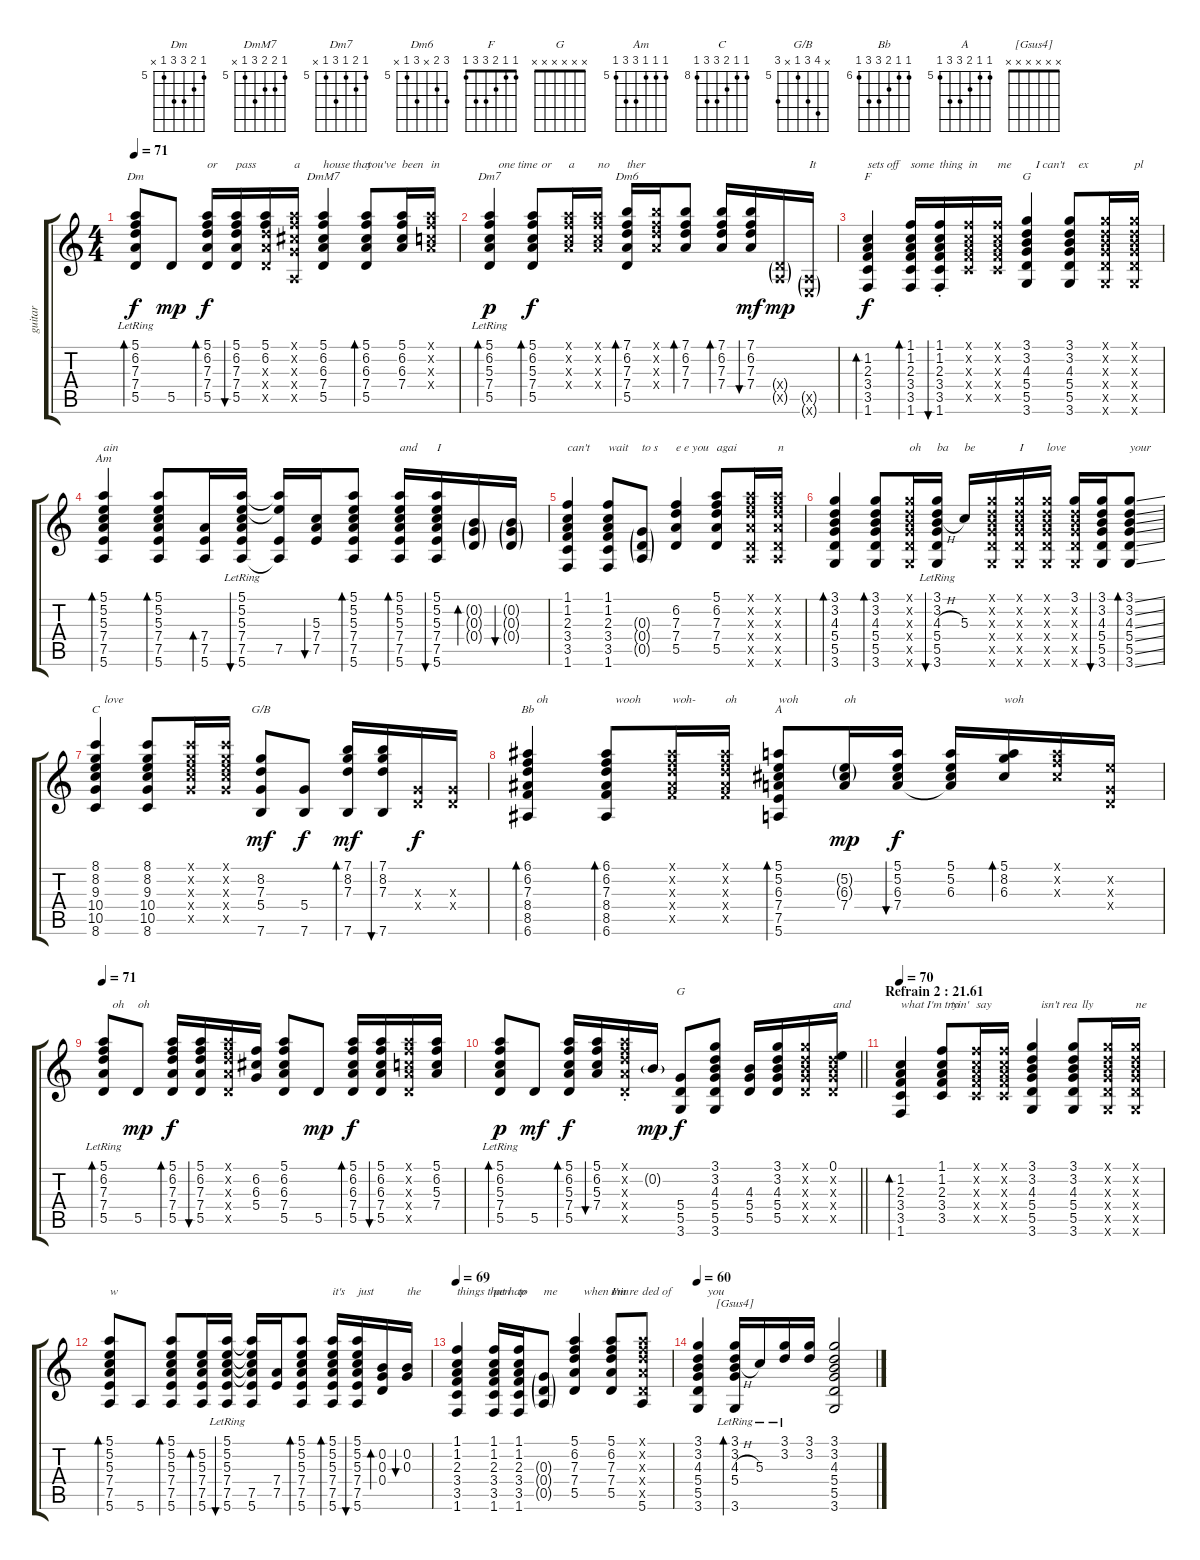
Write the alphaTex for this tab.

\track ("guitar" "guitar") {instrument acousticguitarnylon}
\staff {score tabs}
\tuning (E4 B3 G3 D3 A2 E2) {hide}
\chord ("Dm" 5 6 7 7 5 x) {firstfret 5}
\chord ("DmM7" 5 6 6 7 5 x) {firstfret 5}
\chord ("Dm7" 5 6 5 7 5 x) {firstfret 5}
\chord ("Dm6" 7 6 x 7 5 x) {firstfret 5}
\chord ("F" 1 1 2 3 3 1)
\chord ("G" 3 3 4 5 5 3)
\chord ("Am" 5 5 5 7 7 5) {firstfret 5}
\chord ("C" 8 8 9 10 10 8) {firstfret 8}
\chord ("G/B" x 8 7 5 x 7) {firstfret 5}
\chord ("Bb" 6 6 7 8 8 6) {firstfret 6}
\chord ("A" 5 5 6 7 7 5) {firstfret 5}
\chord ("G" x x x x x x)
\chord ("[Gsus4]" x x x x x x)
\ts (4 4)
\tempo 71
\clef g2
\ks c
(5.1{lr} 6.2{lr} 7.3{lr} 7.4{lr} 5.5{lr}).8{bd 60 ch "Dm" dy f beam Up} 5.5.8{dy mp beam Up} (5.1 6.2 7.3 7.4 5.5).16{bd 60 txt "or" dy f beam Up} (5.1 6.2 7.3 7.4 5.5).16{bu 60 txt "pass" beam Up} (5.1 6.2 7.3{x} 7.4{x} 5.5{x}).16{beam Up} (5.1{x} 6.2{x} 6.3{x} 5.4{x} 0.5{x}).16{txt "a" beam Up} (5.1 6.2 6.3 7.4 5.5).4{ch "DmM7" txt "house that" beam Up} (5.1 6.2 6.3 7.4 5.5).8{bd 30 txt "you've" beam Up} (5.1 6.2 6.3 7.4).16{txt "been" beam Up} (5.1{x} 6.2{x} 5.3{x} 7.4{x}).16{txt "in" beam Up} |
(5.1{lr} 6.2{lr} 5.3{lr} 7.4{lr} 5.5{lr}).4{bd 30 ch "Dm7" txt "   one time" dy p beam Up} (5.1 6.2 5.3 7.4 5.5).8{bd 30 txt "   or" dy f beam Up} (5.1{x} 6.2{x} 5.3{x} 7.4{x}).16{txt "a" beam Up} (5.1{x} 6.2{x} 5.3{x} 7.4{x}).16{txt "no" beam Up} (7.1 6.2 7.3 7.4 5.5).16{bd 30 ch "Dm6" txt "ther" beam Up} (7.1{x} 6.2{x} 7.3{x} 7.4{x}).16{beam Up} (7.1 6.2 7.3 7.4).8{bd 30 beam Up} (7.1 6.2 7.3 7.4).16{bd 30 beam Up} (7.1 6.2 7.3 7.4).16{bu 30 dy mf beam Up} (0.4{g x} 0.5{g x}).16{dy mp beam Up} (0.5{g x} 0.6{g x}).16{txt "It" beam Up} |
(1.2 2.3 3.4 3.5 1.6).4{bd 30 ch "F" txt "sets off" dy f} (1.1 1.2 2.3 3.4 3.5 1.6).16{bd 30 txt "some"} (1.1{st} 1.2{st} 2.3{st} 3.4{st} 3.5{st} 1.6{st}).16{bu 30 txt "thing"} (1.1{x} 1.2{x} 2.3{x} 3.4{x} 3.5{x}).16{txt "in"} (1.1{x} 1.2{x} 2.3{x} 3.4{x} 3.5{x}).16{txt "me"} (3.1 3.2 4.3 5.4 5.5 3.6).4{ch "G" txt "   I can't"} (3.1 3.2 4.3 5.4 5.5 3.6).8{txt "   ex"} (3.1{x} 3.2{x} 4.3{x} 5.4{x} 5.5{x} 3.6{x}).16 (3.1{x} 3.2{x} 4.3{x} 5.4{x} 5.5{x} 3.6{x}).16{txt "pl"} |
(5.1 5.2 5.3 7.4 7.5 5.6).4{bd 30 ch "Am" txt "ain"} (5.1 5.2 5.3 7.4 7.5 5.6).8{bd 30} (7.4 7.5 5.6).16{bd 30} (5.1{lr} 5.2{lr} 5.3{lr} 7.4{lr} 7.5{lr} 5.6{lr}).16{bu 30} (5.1{t} 5.2{t} 7.5 5.6{t}).16 (5.3 7.4 7.5).16{bu 30} (5.1 5.2 5.3 7.4 7.5 5.6).8{bd 30} (5.1 5.2 5.3 7.4 7.5 5.6).16{bd 30 txt "and"} (5.1 5.2 5.3 7.4 7.5 5.6).16{bu 30 txt "I"} (0.2{g} 0.3{g} 0.4{g}).16{bd 30} (0.2{g} 0.3{g} 0.4{g}).16{bu 30} |
(1.1 1.2 2.3 3.4 3.5 1.6).4{txt "can't"} (1.1 1.2 2.3 3.4 3.5 1.6).8{txt "wait"} (0.3{g} 0.4{g} 0.5{g}).8{txt "to s"} (6.2 7.3 7.4 5.5).4{txt "e e you" beam Up} (5.1 6.2 7.3 7.4 5.5).8{txt "agai" beam Up} (5.1{x} 6.2{x} 7.3{x} 7.4{x} 5.5{x} 5.6{x}).16{beam Up} (5.1{x} 6.2{x} 7.3{x} 7.4{x} 5.5{x} 5.6{x}).16{txt "n" beam Up} |
(3.1 3.2 4.3 5.4 5.5 3.6).4{bd 30} (3.1 3.2 4.3 5.4 5.5 3.6).8{bd 30} (3.1{x} 3.2{x} 4.3{x} 5.4{x} 5.5{x} 3.6{x}).16{txt "oh"} (3.1{lr} 3.2{lr} 4.3{h lr} 5.4{lr} 5.5{lr} 3.6{lr}).16{bu 30 txt "ba"} 5.3.16{txt "be"} (3.1{x} 3.2{x} 4.3{x} 5.4{x} 5.5{x} 3.6{x}).16 (3.1{x} 3.2{x} 4.3{x} 5.4{x} 5.5{x} 3.6{x}).16{txt "I"} (3.1{x} 3.2{x} 4.3{x} 5.4{x} 5.5{x} 3.6{x}).16{txt "love"} (3.1 3.2{x} 4.3{x} 5.4{x} 5.5{x} 3.6{x}).16 (3.1 3.2 4.3 5.4 5.5 3.6).16{bu 30} (3.1{ss} 3.2{ss} 4.3{ss} 5.4{ss} 5.5{ss} 3.6{ss}).8{bd 30 txt "your"} |
(8.1 8.2 9.3 10.4 10.5 8.6).4{ch "C" txt "   love" beam Up} (8.1 8.2 9.3 10.4 10.5 8.6).8{beam Up} (8.1{x} 8.2{x} 9.3{x} 10.4{x} 10.5{x}).16{beam Up} (8.1{x} 8.2{x} 9.3{x} 10.4{x} 10.5{x}).16{beam Up} (8.2 7.3 5.4 7.6).8{ch "G/B" dy mf} (5.4 7.6).8{dy f} (7.1 8.2 7.3 7.6).16{bd 30 dy mf beam Up} (7.1 8.2 7.3 7.6).16{bu 30 beam Up} (0.3{x} 0.4{x}).16{dy f beam Up} (0.3{x} 0.4{x}).16{beam Up} |
(6.1 6.2 7.3 8.4 8.5 6.6).4{bd 30 ch "Bb" txt "   oh"} (6.1 6.2 7.3 8.4 8.5 6.6).8{bd 30 txt "   wooh" beam Up} (6.1{x} 6.2{x} 7.3{x} 8.4{x} 8.5{x}).16{txt "woh-" beam Up} (6.1{x} 6.2{x} 7.3{x} 8.4{x} 8.5{x}).16{txt "oh" beam Up} (5.1 5.2 6.3 7.4 7.5 5.6).8{bd 30 ch "A" txt "woh"} (5.2{g} 6.3{g} 7.4).16{txt "oh" dy mp} (5.1 5.2 6.3 7.4).16{bu 30 dy f} (5.1 5.2 6.3 7.4{t}).16{beam Up} (5.1 8.2 6.3).16{bd 30 txt "woh" beam Up} (5.1{x} 6.2{x} 6.3{x}).16{beam Up} (5.2{x} 0.3{x} 0.4{x}).16{beam Up} |
\tempo 71
(5.1{lr} 6.2{lr} 7.3{lr} 7.4{lr} 5.5{lr}).8{bd 60 txt "   oh" beam Up} 5.5.8{txt "oh" dy mp beam Up} (5.1 6.2 7.3 7.4 5.5).16{bd 60 dy f beam Up} (5.1 6.2 7.3 7.4 5.5).16{bu 60 beam Up} (5.1{x} 6.2{x} 7.3{x} 7.4{x} 5.5{x}).16{beam Up} (6.2 6.3 5.4).16{beam Up} (5.1 6.2 6.3 7.4 5.5).8{beam Up} 5.5.8{dy mp beam Up} (5.1 6.2 6.3 7.4 5.5).16{bd 30 dy f beam Up} (5.1 6.2 6.3 7.4 5.5).16{bu 30 beam Up} (5.1{x} 6.2{x} 5.3{x} 7.4{x} 5.5{x}).16{beam Up} (5.1 6.2 5.3 7.4).16{beam Up} |
\barLineRight lightlight
(5.1{lr} 6.2{lr} 5.3{lr} 7.4{lr} 5.5{lr}).8{bd 30 dy p beam Up} 5.5.8{dy mf beam Up} (5.1 6.2 5.3 7.4 5.5).16{bd 30 dy f beam Up} (5.1 6.2 5.3 7.4).16{bu 30 beam Up} (5.1{st x} 6.2{st x} 7.3{x} 7.4{x} 5.5{x}).16{beam Up} 0.2{g}.16{dy mp beam Up} (5.4 5.5 3.6).8{ch "G" dy f} (3.1 3.2 4.3 5.4 5.5 3.6).8 (4.3 5.4 5.5).16{beam Up} (3.1 3.2 4.3 5.4 5.5).16{beam Up} (3.1{x} 3.2{x} 4.3{x} 5.4{x} 5.5{x}).16{beam Up} (0.1 3.2{x} 4.3{x} 5.4{x} 5.5{x}).16{txt "and" beam Up} |
\section ("" "Refrain 2 : 21.61")
\tempo 70
(1.2 2.3 3.4 3.5 1.6).4{bd 30 txt "what I'm tryin'"} (1.1 1.2 2.3 3.4 3.5).8{txt "   to"} (1.1{x} 1.2{x} 2.3{x} 3.4{x} 3.5{x}).16{txt "say"} (1.1{x} 1.2{x} 2.3{x} 3.4{x} 3.5{x}).16 (3.1 3.2 4.3 5.4 5.5 3.6).4{txt "   isn't rea"} (3.1 3.2 4.3 5.4 5.5 3.6).8{txt "   lly"} (3.1{x} 3.2{x} 4.3{x} 5.4{x} 5.5{x} 3.6{x}).16 (3.1{x} 3.2{x} 4.3{x} 5.4{x} 5.5{x} 3.6{x}).16{txt "ne"} |
(5.1 5.2 5.3 7.4 7.5 5.6).8{bd 30 txt "w"} 5.6.8 (5.1 5.2 5.3 7.4 7.5 5.6).8{bd 30} (5.2 5.3 7.4 7.5 5.6).16{bd 30} (5.1{lr} 5.2{lr} 5.3{lr} 7.4{lr} 7.5{lr} 5.6{lr}).16{bu 30} (5.1{t} 5.2{t} 5.3{t} 7.4{t} 7.5 5.6).16 (7.4 7.5).16 (5.1 5.2 5.3 7.4 7.5 5.6).8{bd 30} (5.1 5.2 5.3 7.4 7.5 5.6).16{bd 30 txt "it's"} (5.1 5.2 5.3 7.4 7.5 5.6).16{bu 30 txt "just"} (0.2 0.3 0.4).16{bd 30} (0.2 0.3).16{bu 30 txt "the"} |
\tempo 69
(1.1 1.2 2.3 3.4 3.5 1.6).4{txt "things that hap"} (1.1 1.2 2.3 3.4 3.5 1.6).16{txt "pen"} (1.1 1.2 2.3 3.4 3.5 1.6).16{txt "to"} (0.3{g} 0.4{g} 0.5{g}).8{txt "me"} (5.1 6.2 7.3 7.4 5.5).4{txt "   when I'm re" beam Up} (5.1 6.2 7.3 7.4 5.5).8{txt "min" beam Up} (5.1{x} 6.2{x} 7.3{x} 7.4{x} 5.5{x} 5.6).8{txt "ded of" beam Up} |
\tempo 60
(3.1 3.2 4.3 5.4 5.5 3.6).4{txt "   you"} (3.1{lr} 3.2{lr} 4.3{h} 5.4 3.6{lr}).16{bd 30 ch "[Gsus4]"} 5.3{lr}.16 (3.1 3.2{lr}).16 (3.1 3.2).16 (3.1 3.2 4.3 5.4 5.5 3.6).2
